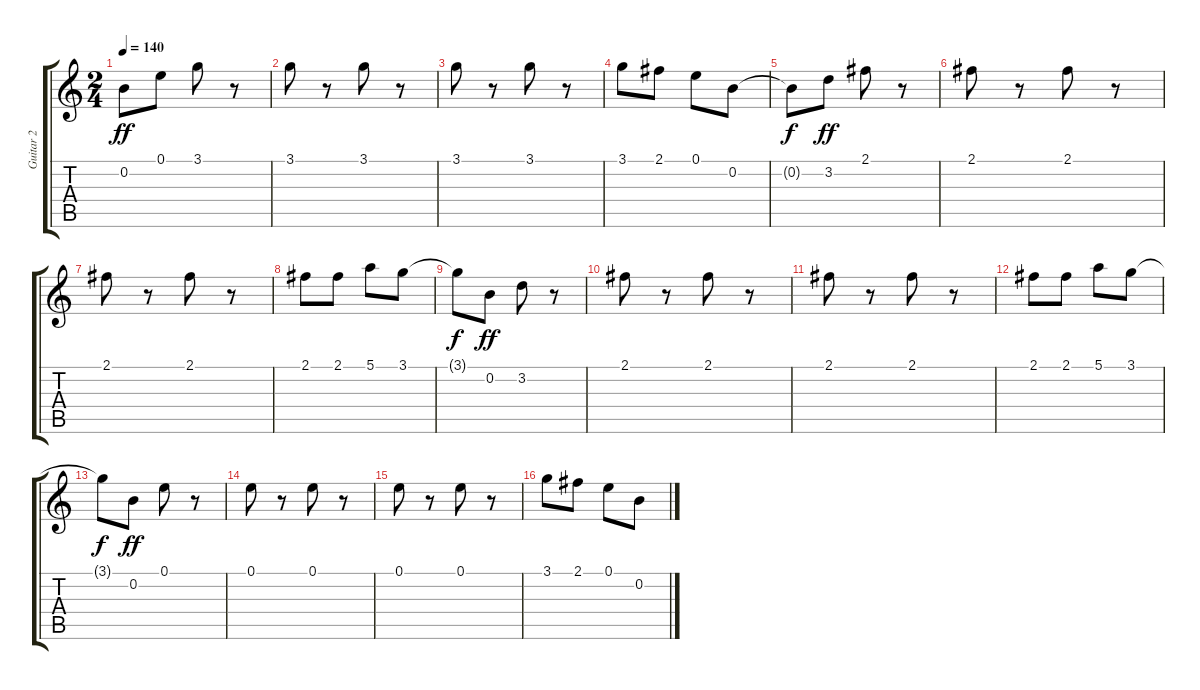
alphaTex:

\track ("Guitar 2" "Guitar 2") {instrument distortionguitar}
\staff {score tabs}
\tuning (E4 B3 G3 D3 A2 E2) {hide}
\ts (2 4)
\tempo 140
\clef g2
\ks c
0.2.8{dy ff balance 8 instrument distortionguitar} 0.1.8 3.1.8 r.8 |
3.1.8 r.8 3.1.8 r.8 |
3.1.8 r.8 3.1.8 r.8 |
3.1.8 2.1.8 0.1.8 0.2.8 |
0.2{t}.8{dy f} 3.2.8{dy ff} 2.1.8 r.8 |
2.1.8 r.8 2.1.8 r.8 |
2.1.8 r.8 2.1.8 r.8 |
2.1.8 2.1.8 5.1.8 3.1.8 |
3.1{t}.8{dy f} 0.2.8{dy ff} 3.2.8 r.8 |
2.1.8 r.8 2.1.8 r.8 |
2.1.8 r.8 2.1.8 r.8 |
2.1.8 2.1.8 5.1.8 3.1.8 |
3.1{t}.8{dy f} 0.2.8{dy ff} 0.1.8 r.8 |
0.1.8 r.8 0.1.8 r.8 |
0.1.8 r.8 0.1.8 r.8 |
3.1.8 2.1.8 0.1.8 0.2.8
